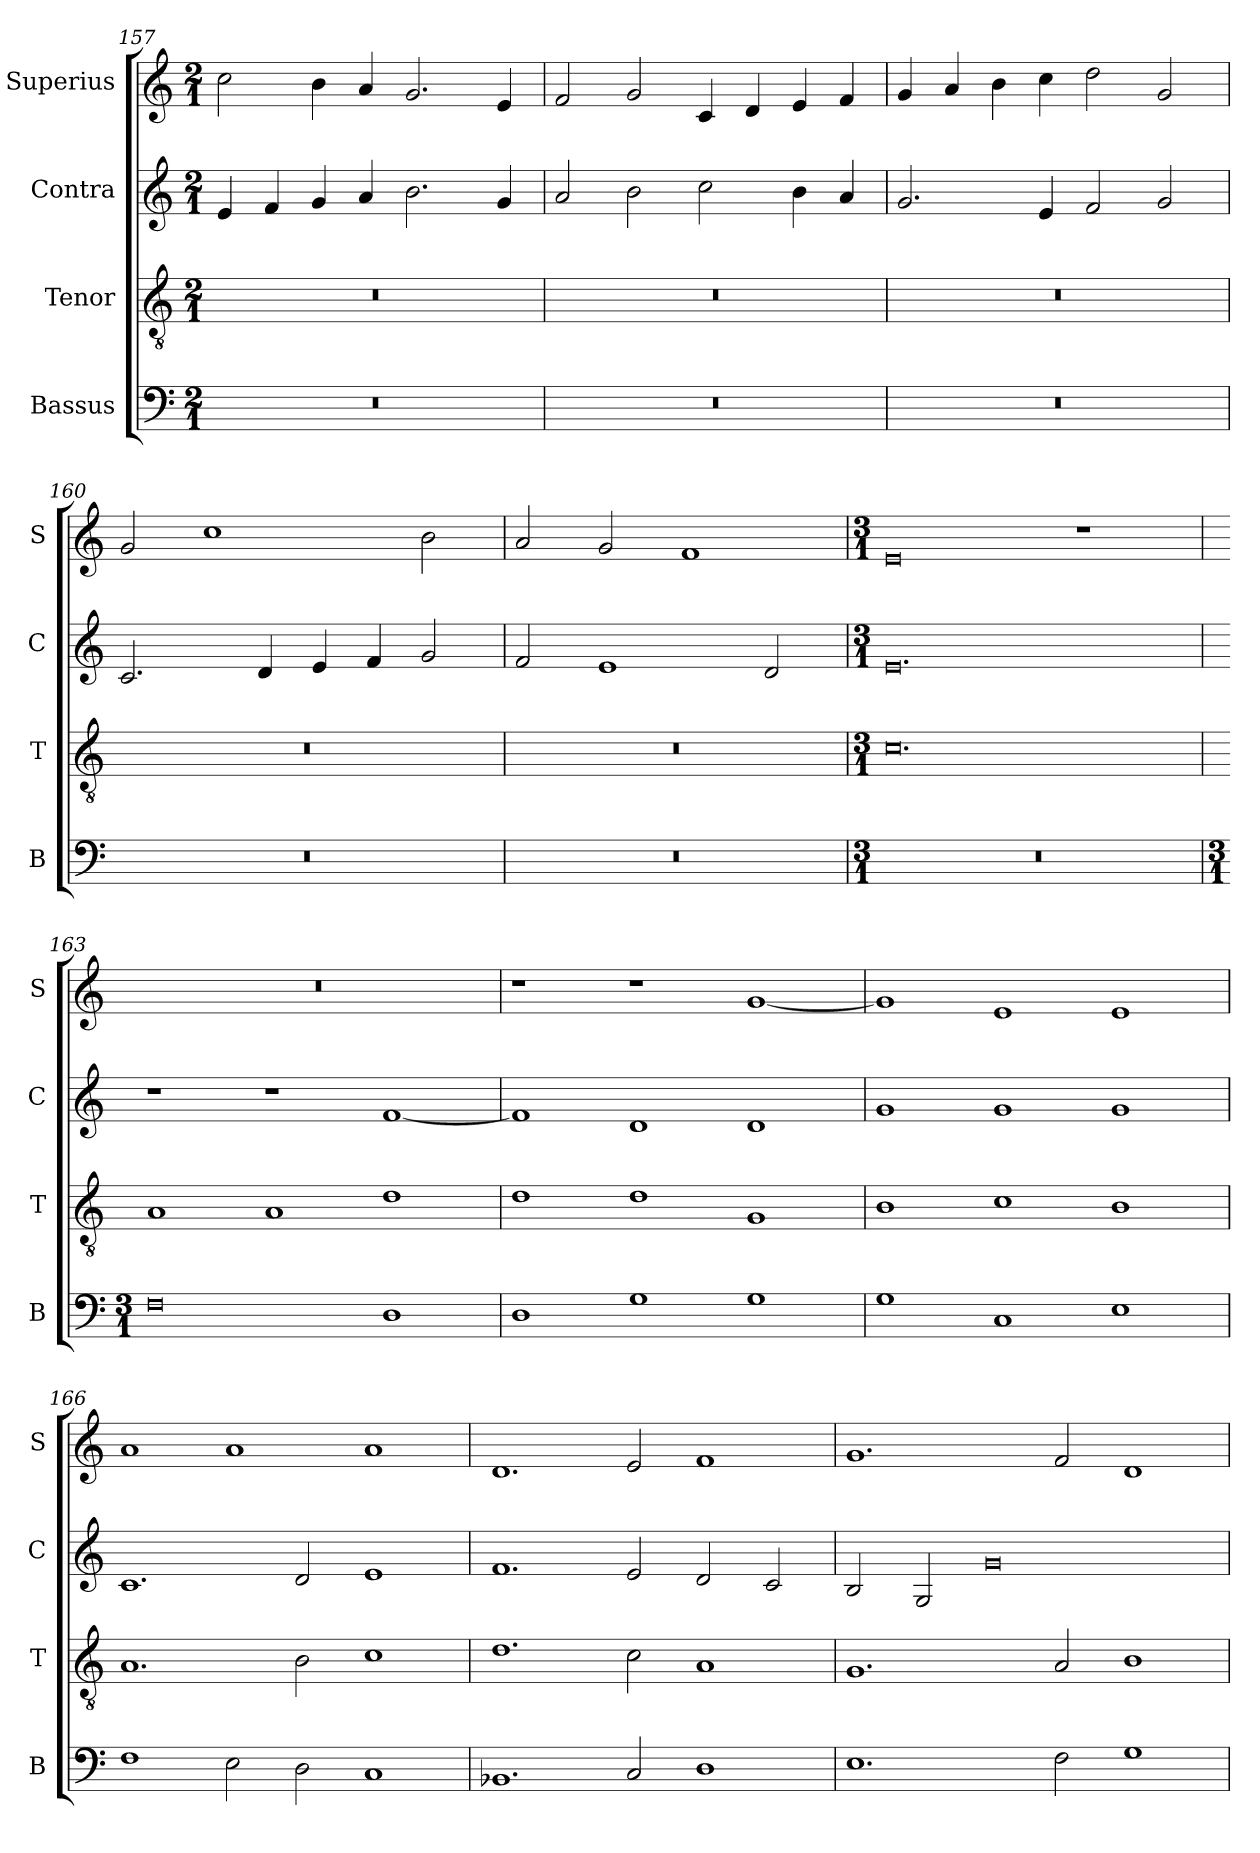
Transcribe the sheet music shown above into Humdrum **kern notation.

**kern	**kern	**kern	**kern
*part4	*part3	*part2	*part1
*staff4	*staff3	*staff2	*staff1
*I"Bassus	*I"Tenor	*I"Contra	*I"Superius
*I'B	*I'T	*I'C	*I'S
*clefF4	*clefGv2	*clefG2	*clefG2
*k[]	*k[]	*k[]	*k[]
*M2/1	*M2/1	*M2/1	*M2/1
=157	=157	=157	=157
0r	0r	4e/	2cc\
.	.	4f/	.
.	.	4g/	4b\
.	.	4a/	4a/
.	.	2.b\	2.g/
.	.	4g/	4e/
=158	=158	=158	=158
0r	0r	2a/	2f/
.	.	2b\	2g/
.	.	2cc\	4c/
.	.	.	4d/
.	.	4b\	4e/
.	.	4a/	4f/
=159	=159	=159	=159
0r	0r	2.g/	4g/
.	.	.	4a/
.	.	.	4b\
.	.	4e/	4cc\
.	.	2f/	2dd\
.	.	2g/	2g/
=160	=160	=160	=160
0r	0r	2.c/	2g/
.	.	.	1cc
.	.	4d/	.
.	.	4e/	.
.	.	4f/	.
.	.	2g/	2b\
=161	=161	=161	=161
0r	0r	2f/	2a/
.	.	1e	2g/
.	.	.	1f
.	.	2d/	.
=162	=162	=162	=162
*M3/1	*M3/1	*M3/1	*M3/1
!LO:N:vis=0	!	!	!
0.r	0.c	0.e	0e
.	.	.	1r
=163	=163	=163	=163
*M3/1	*	*	*
0F	1A	1r	0.r
.	1A	1r	.
1D	1d	[1f	.
=164	=164	=164	=164
1D	1d	1f]	1r
1G	1d	1d	1r
1G	1G	1d	[1g
=165	=165	=165	=165
1G	1B	1g	1g]
1C	1c	1g	1e
1E	1B	1g	1e
=166	=166	=166	=166
1F	1.A	1.c	1a
2E\	.	.	1a
2D\	2B\	2d/	.
1C	1c	1e	1a
=167	=167	=167	=167
1.BB-X	1.d	1.f	1.d
2C/	2c\	2e/	2e/
1D	1A	2d/	1f
.	.	2c/	.
=168	=168	=168	=168
1.E	1.G	2B/	1.g
.	.	2G/	.
.	.	0g	.
2F\	2A/	.	2f/
1G	1B	.	1d
=	=	=	=
*-	*-	*-	*-
